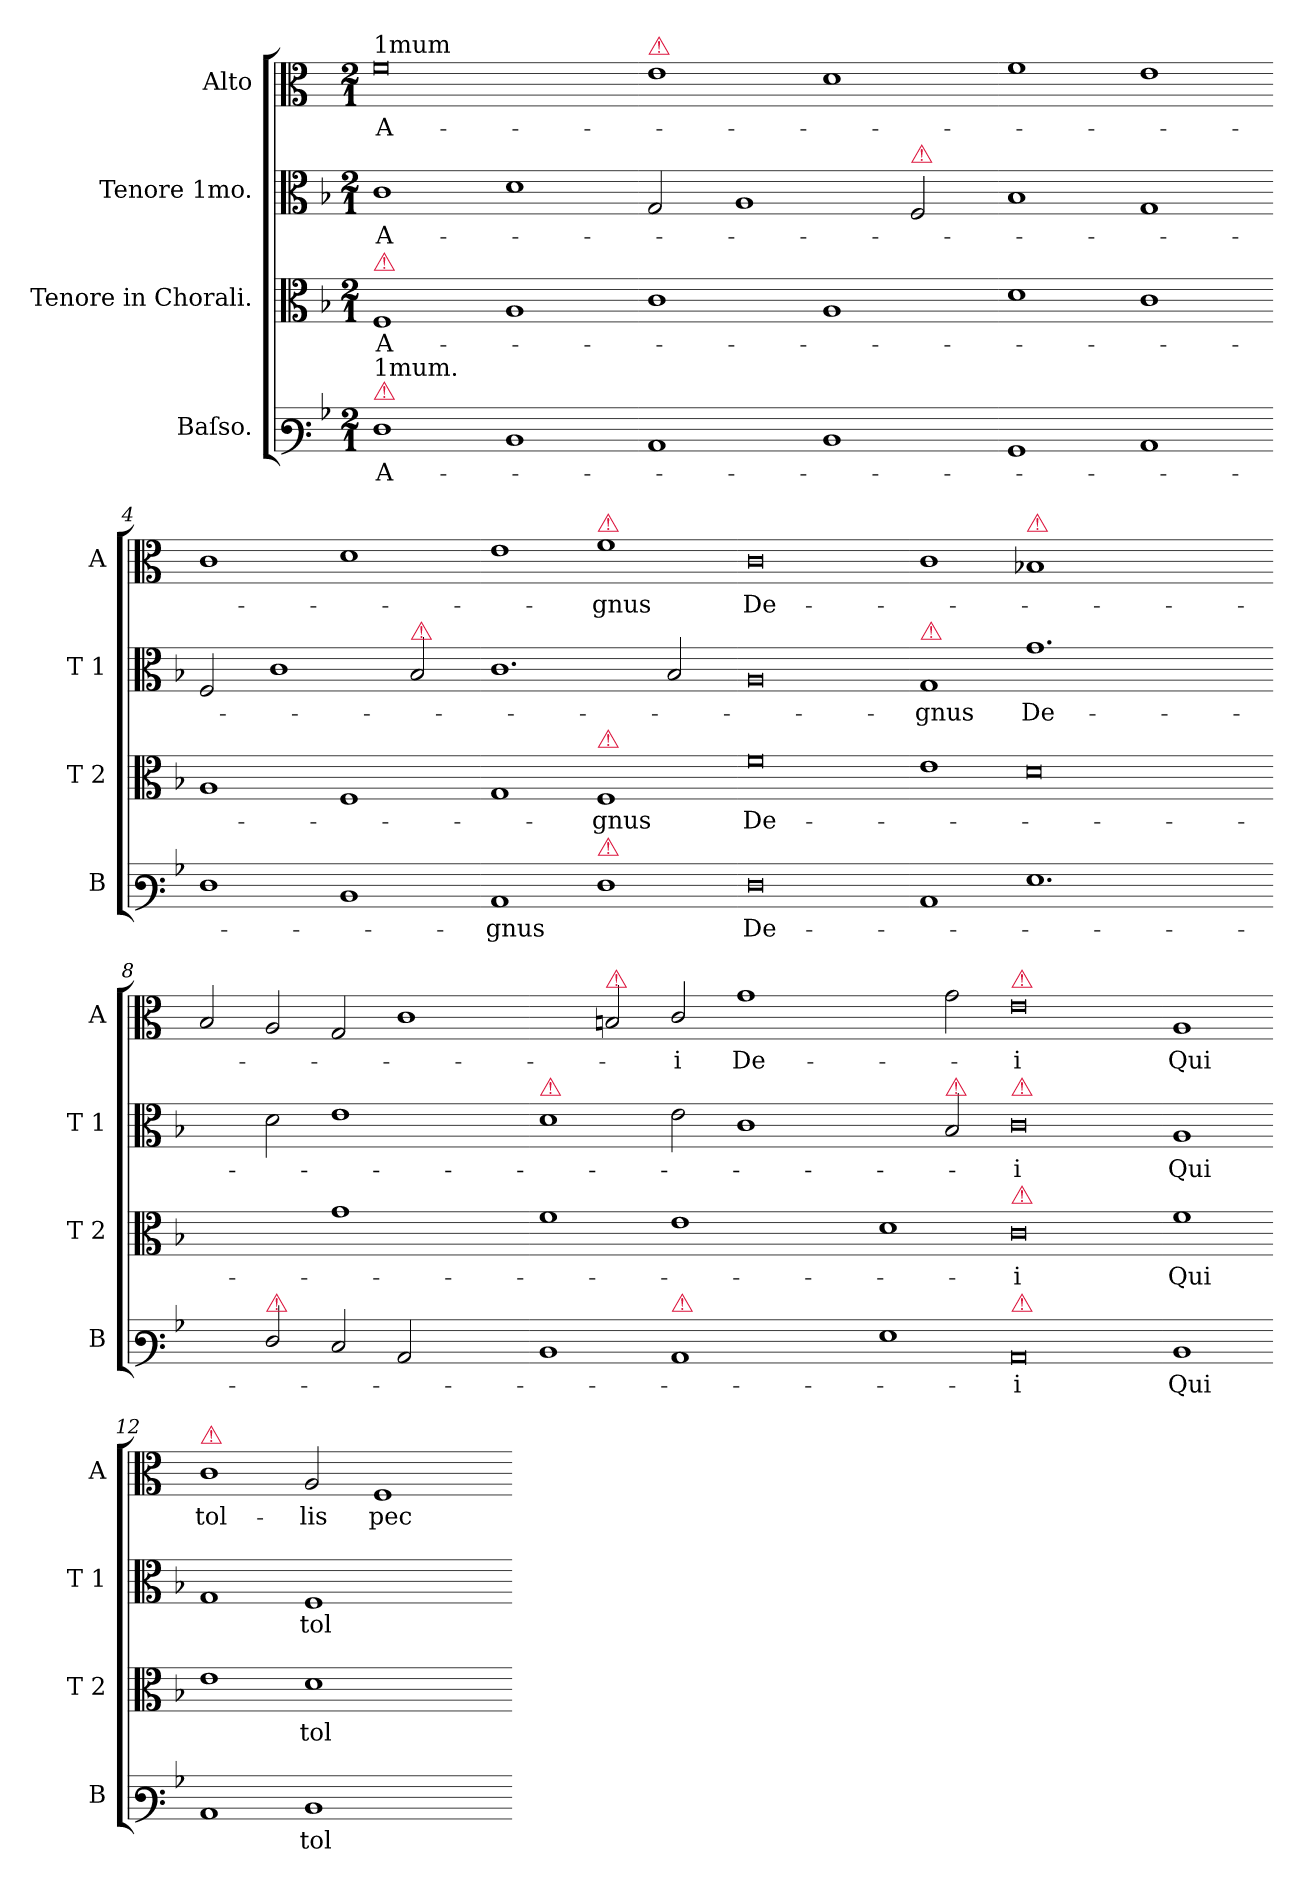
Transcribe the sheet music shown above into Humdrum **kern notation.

**kern	**text	**kern	**text	**kern	**text	**kern	**text
*part4	*part4	*part3	*part3	*part2	*part2	*part1	*part1
*staff4	*staff4	*staff3	*staff3	*staff2	*staff2	*staff1	*staff1
*I"Baſso.	*	*I"Tenore in Chorali.	*	*I"Tenore 1mo.	*	*I"Alto	*
*I'B	*	*I'T 2	*	*I'T 1	*	*I'A	*
*clefF3	*	*clefC3	*	*clefC3	*	*clefC3	*
*k[b-]	*	*k[b-]	*	*k[b-]	*	*k[]	*
*M2/1	*	*M2/1	*	*M2/1	*	*M2/1	*
=1	=1	=1	=1	=1	=1	=1	=1
!	!	!	!	!	!	!LO:TX:a:t=1mum	!
!	!	!LO:TX:a:color=crimson:t=⚠	!	!	!	!	!
!LO:TX:a:color=crimson:t=⚠	!	!	!	!	!	!	!
!LO:TX:a:t=1mum.	!	!	!	!	!	!	!
1F	A-	1F	A-	1c	A-	0f	A-
1D	.	1A	.	1d	.	.	.
=2-	=2-	=2-	=2-	=2-	=2-	=2-	=2-
!	!	!	!	!	!	!LO:TX:a:color=crimson:t=⚠	!
1C	.	1c	.	2G/	.	1e	.
.	.	.	.	1A	.	.	.
1D	.	1A	.	.	.	1d	.
!	!	!	!	!LO:TX:a:color=crimson:t=⚠	!	!	!
.	.	.	.	2F/	.	.	.
=3-	=3-	=3-	=3-	=3-	=3-	=3-	=3-
1BB-	.	1d	.	1B-	.	1f	.
1C	.	1c	.	1G	.	1e	.
=4-	=4-	=4-	=4-	=4-	=4-	=4-	=4-
1F	.	1A	.	2F/	.	1c	.
.	.	.	.	1c	.	.	.
1D	.	1F	.	.	.	1d	.
!	!	!	!	!LO:TX:a:color=crimson:t=⚠	!	!	!
.	.	.	.	2B-/	.	.	.
=5-	=5-	=5-	=5-	=5-	=5-	=5-	=5-
1C	-gnus	1G	.	1.c	.	1e	.
!	!	!	!	!	!	!LO:TX:a:color=crimson:t=⚠	!
!	!	!LO:TX:a:color=crimson:t=⚠	!	!	!	!	!
!LO:TX:a:color=crimson:t=⚠	!	!	!	!	!	!	!
1F	.	1F	-gnus	.	.	1f	-gnus
.	.	.	.	2B-/	.	.	.
=6-	=6-	=6-	=6-	=6-	=6-	=6-	=6-
0F	De-	0f	De-	0A	.	0c	De-
=7-	=7-	=7-	=7-	=7-	=7-	=7-	=7-
!	!	!	!	!LO:TX:a:color=crimson:t=⚠	!	!	!
1C	.	1e	.	1G	-gnus	1c	.
!	!	!	!	!	!	!LO:TX:a:color=crimson:t=⚠	!
1.G	.	0d	.	1.g	De-	1B-X	.
.	.	.	.	.	.	1ryy	.
2ryy	.	.	.	2ryy	.	.	.
=8-	=8-	=8-	=8-	=8-	=8-	=8-	=8-
2ryy	.	1ryy	.	2ryy	.	2B-/	.
!LO:TX:a:color=crimson:t=⚠	!	!	!	!	!	!	!
2F/	.	.	.	2d\	.	2A/	.
2E/	.	1g	.	1e	.	2G/	.
2C/	.	.	.	.	.	1c\	.
2ryy	.	2ryy	.	2ryy	.	.	.
=9-	=9-	=9-	=9-	=9-	=9-	=9-	=9-
!	!	!	!	!LO:TX:a:color=crimson:t=⚠	!	!	!
1D	.	1f	.	1d	.	2ryy	.
!	!	!	!	!	!	!LO:TX:a:color=crimson:t=⚠	!
.	.	.	.	.	.	2Bn/	.
!LO:TX:a:color=crimson:t=⚠	!	!	!	!	!	!	!
1C	.	1e	.	2e\	.	2c/	-i
.	.	.	.	1c\	.	1g\	De-
2ryy	.	2ryy	.	.	.	.	.
=10-	=10-	=10-	=10-	=10-	=10-	=10-	=10-
1G	.	1d	.	2ryy	.	2ryy	.
!	!	!	!	!LO:TX:a:color=crimson:t=⚠	!	!	!
.	.	.	.	2B-/	.	2g\	.
!	!	!	!	!	!	!LO:TX:a:color=crimson:t=⚠	!
!	!	!	!	!LO:TX:a:color=crimson:t=⚠	!	!	!
!	!	!LO:TX:a:color=crimson:t=⚠	!	!	!	!	!
!LO:TX:a:color=crimson:t=⚠	!	!	!	!	!	!	!
0C	-i	0c	-i	0c	-i	0e	-i
=11-	=11-	=11-	=11-	=11-	=11-	=11-	=11-
1D	Qui	1f	Qui	1A	Qui	1A	Qui
=12-	=12-	=12-	=12-	=12-	=12-	=12-	=12-
!	!	!	!	!	!	!LO:TX:a:color=crimson:t=⚠	!
1C	.	1e	.	1G	.	1c	tol-
1D	tol-	1d	tol-	1F	tol-	2A/	-lis
.	.	.	.	.	.	1F/	pec-
2ryy	.	2ryy	.	2ryy	.	.	.
=-	=-	=-	=-	=-	=-	=-	=-
*-	*-	*-	*-	*-	*-	*-	*-
